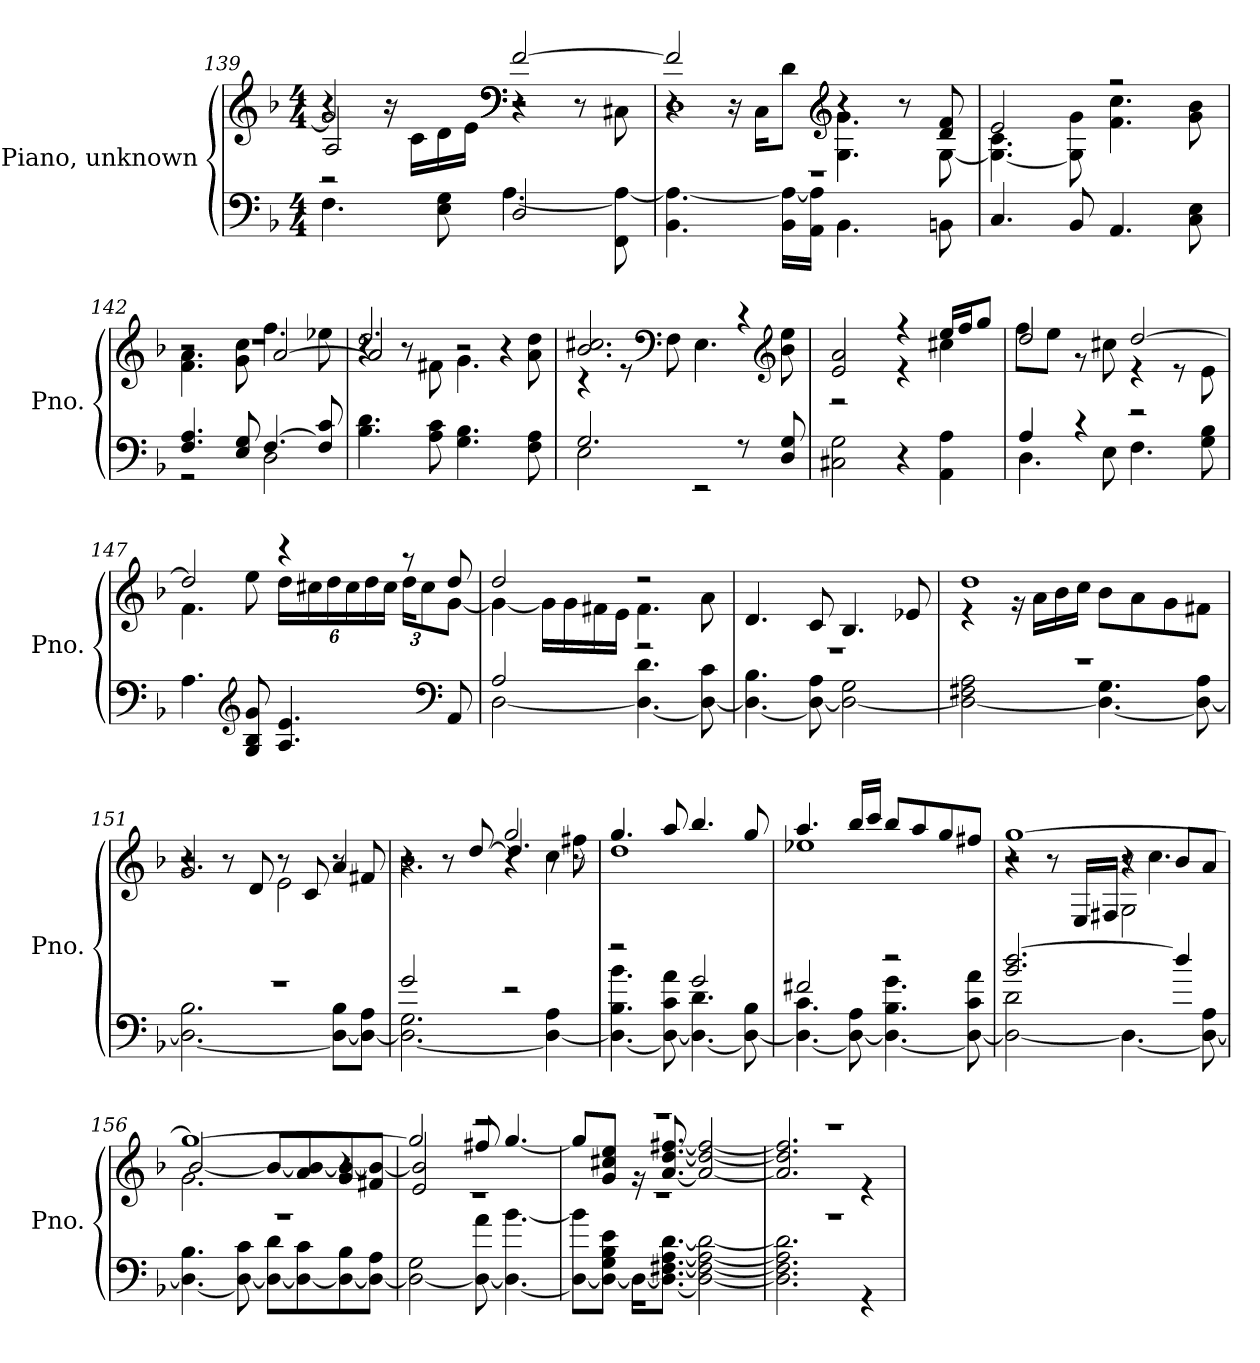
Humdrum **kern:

**kern	**kern
*part1	*part1
*staff2	*staff1
*I"Piano, unknown	*
*I'Pno.	*
!!LO:LB:g=z
*clefF4	*clefG2
*k[b-]	*k[b-]
*M4/4	*M4/4
=139	=139
*^	*^
*	*	*	*^
2r	4.F\	2g/]	4r	2A/
.	.	.	16r	.
.	.	.	16c\LL	.
.	8E\ 8G\	.	16d\	.
.	.	.	16e\JJ	.
*	*	*clefF4	*	*
2D/	[4.A\	[2f/	4r	2r
.	.	.	8r	.
.	8FF\ 8A\_	.	8C#X\	.
=140	=140	=140	=140	=140
1r	4.BB-\ 4.A\_	2f/]	4r	1D
.	.	.	16r	.
.	.	.	16C\KL	.
.	16BB-\ 16A\_LL	.	8d\J	.
.	16AA\ 16A\]JJ	.	.	.
*	*	*clefG2	*	*
.	4.BB-\	4r	4.G\ 4.g\	.
.	.	8r	.	.
.	8BBn\	8d/ 8f/	[8G\	.
*v	*v	*	*	*
*	*	*v	*v
=141	=141	=141
4.C/	2e/	4.G\_ 4.c\
8BB-/	.	8G\] 8g\
4.AA/	2r	4.f\ 4.cc\
8C\ 8E\	.	8g\ 8b-\
=142	=142	=142
*^	*	*^
4.F/ 4.A/	2r	1r	4.f\ 4.a\	2r
8E/ 8G/	.	.	8g\ 8cc\	.
[4.F/	2D\	.	4.ff\	[2a/
8F/] 8c/	.	.	8ee-X\	.
*v	*v	*	*	*
=143	=143	=143	=143
4.B-\ 4.d\	2.dd/	4r	2a/]
.	.	8r	.
8A\ 8c\	.	8f#X\	.
4.G\ 4.B-\	.	4.g\	2r
.	4r	.	.
8F\ 8A\	.	8a\ 8dd\	.
*	*	*v	*v
!!LO:PB:g=z
=144	=144	=144
*^	*	*
2.G/	2E\	2.b-/ 2.cc#X/	4r
.	.	.	8r
*	*	*clefF4	*
.	.	.	8F\
.	2r	.	4.E\
8r	.	4r	.
*	*	*clefG2	*
8D/ 8G/	.	.	8b-\ 8ee\
*v	*v	*	*
=145	=145	=145
2C#X\ 2G\	2e/ 2a/	2r
4r	4r	4r
4AA\ 4A\	16ee/LL	4cc#X\
.	16ff/J	.
.	8gg/J	.
=146	=146	=146
*^	*	*
4A/	4.D\	2dd/	8ff\L
.	.	.	8ee\J
4r	.	.	8r
.	8E\	.	8cc#X\
2r	4.F\	[2dd/	4r
.	.	.	8r
.	8G\ 8B-\	.	8e\
*v	*v	*	*
=147	=147	=147
4.A\	2dd/]	4.f\
*clefG2	*	*
8G/ 8B-/ 8g/	.	8ee\
*	*	*Xbrackettup
4.A/ 4.e/	4r	24dd\LL
.	.	24cc#X\
.	.	24dd\
.	.	24cc#\
.	.	24dd\
.	.	24cc#\JJ
.	8r	24dd\KL
.	.	12cc#\
*clefF4	*	*
8AA/	8dd/	[8g\J
!!LO:LB:g=z	!!
=148	=148	=148
*^	*	*
2A/	[2D\	2dd/	4g\_
.	.	.	16g\LL]
.	.	.	16g\
.	.	.	16f#X\
.	.	.	16e\JJ
2r	4.D\_ 4.d\	2r	4.f#\
.	8D\_ 8c\	.	8a\
*	*	*v	*v
=149	=149	=149
1r	4.D\_ 4.B-\	4.d/
.	8D\_ 8A\	8c/
.	2D\_ 2G\	4.B-/
.	.	8e-X/
=150	=150	=150
*	*	*^
1r	2D\_ 2F#X\ 2A\	1dd	4r
.	.	.	16r
.	.	.	16a\LL
.	.	.	16b-\
.	.	.	16cc\JJ
.	4.D\_ 4.G\	.	8b-\L
.	.	.	8a\
.	.	.	8g\
.	8D\_ 8A\	.	8f#X\J
=151	=151	=151	=151
*	*	*	*^
1r	2.D\_ 2.B-\	2.g/	2r	4r
.	.	.	.	8r
.	.	.	.	8d/
.	.	.	2e\	8r
.	.	.	.	8c/
.	8D\_ 8B-\L	4a/	.	8r
.	8D\_ 8A\J	.	.	8f#X/
!!LO:LB:g=z
=152	=152	=152	=152	=152
*	*	*	*	*^
2g/	2.D\_ 2.G\	2r	2r	4r	2.b-\
.	.	.	.	8r	.
.	.	.	.	[8dd/	.
2r	.	2gg/	4r	4.dd/]	.
.	4D\_ 4A\	.	8r	.	4cc\
.	.	.	8ff#X\	8r	.
*	*	*	*v	*v	*v
=153	=153	=153	=153
2r	4.D\_ 4.B-\ 4.b-\	4.gg/	1dd
.	8D\_ 8c\ 8a\	8aa/	.
2g/	4.D\_ 4.d\	4.bb-/	.
.	8D\_ 8B-\	8gg/	.
=154	=154	=154	=154
2f#X/	4.D\_ 4.c\	4.aa/	1ee-X
.	8D\_ 8A\	16bb-/LL	.
.	.	16ccc/JJ	.
2r	4.D\_ 4.B-\ 4.g\	8bb-/L	.
.	.	8aa/	.
.	.	8gg/	.
.	8D\_ 8c\ 8a\	8ff#X/J	.
=155	=155	=155	=155
*	*	*^	*^
2.b-/ [2.dd/	2D\_ 2d\	[1gg	2r	4r	2r
.	.	.	.	8r	.
.	.	.	.	16E/LL	.
.	.	.	.	16F#X/JJ	.
.	4.D\_	.	8r	4r	2G\
.	.	.	4.cc\	.	.
4dd/]	.	.	.	8b-/L	.
.	8D\_ 8A\	.	.	8a/J	.
*	*	*	*	*v	*v
!!LO:LB:g=z
=156	=156	=156	=156	=156
1r	4.D\_ 4.B-\	1gg_	[2b-/	2.g\
.	8D\_ 8c\	.	.	.
.	8D\_ 8d\L	.	8b-/L_	.
.	8D\_ 8c\	.	8a/ 8b-/_	.
.	8D\_ 8B-\	.	8g/ 8b-/_	4r
.	8D\_ 8A\J	.	8f#X/ 8b-/_J	.
*	*	*	*v	*v
=157	=157	=157	=157
1r	2D\_ 2G\	2gg/]	2e/ 2b-/]
.	8D\_ 8a\	2r	8ff#X/
.	4.D\_ [4.b-\	.	[4.gg/
=158	=158	=158	=158
1r	8D\_ 8b-\]L	1r	8gg/L]
.	8D\_ 8G\ 8B-\ 8e\J	.	8g/ 8cc#X/ 8ee/J
.	16D\KL_	.	16r
.	8.D\_ [8.F#X\ [8.A\ [8.d\J	.	[8.a/ [8.dd/ [8.ff#X/
.	2D\_ 2F#\_ 2A\_ 2d\_	.	2a/_ 2dd/_ 2ff#/_
=159	=159	=159	=159
1r	2.D\] 2.F#\] 2.A\] 2.d\]	1r	2.a/] 2.dd/] 2.ff#/]
.	4r	.	4r
*v	*v	*	*
*	*v	*v
=	=
*-	*-
